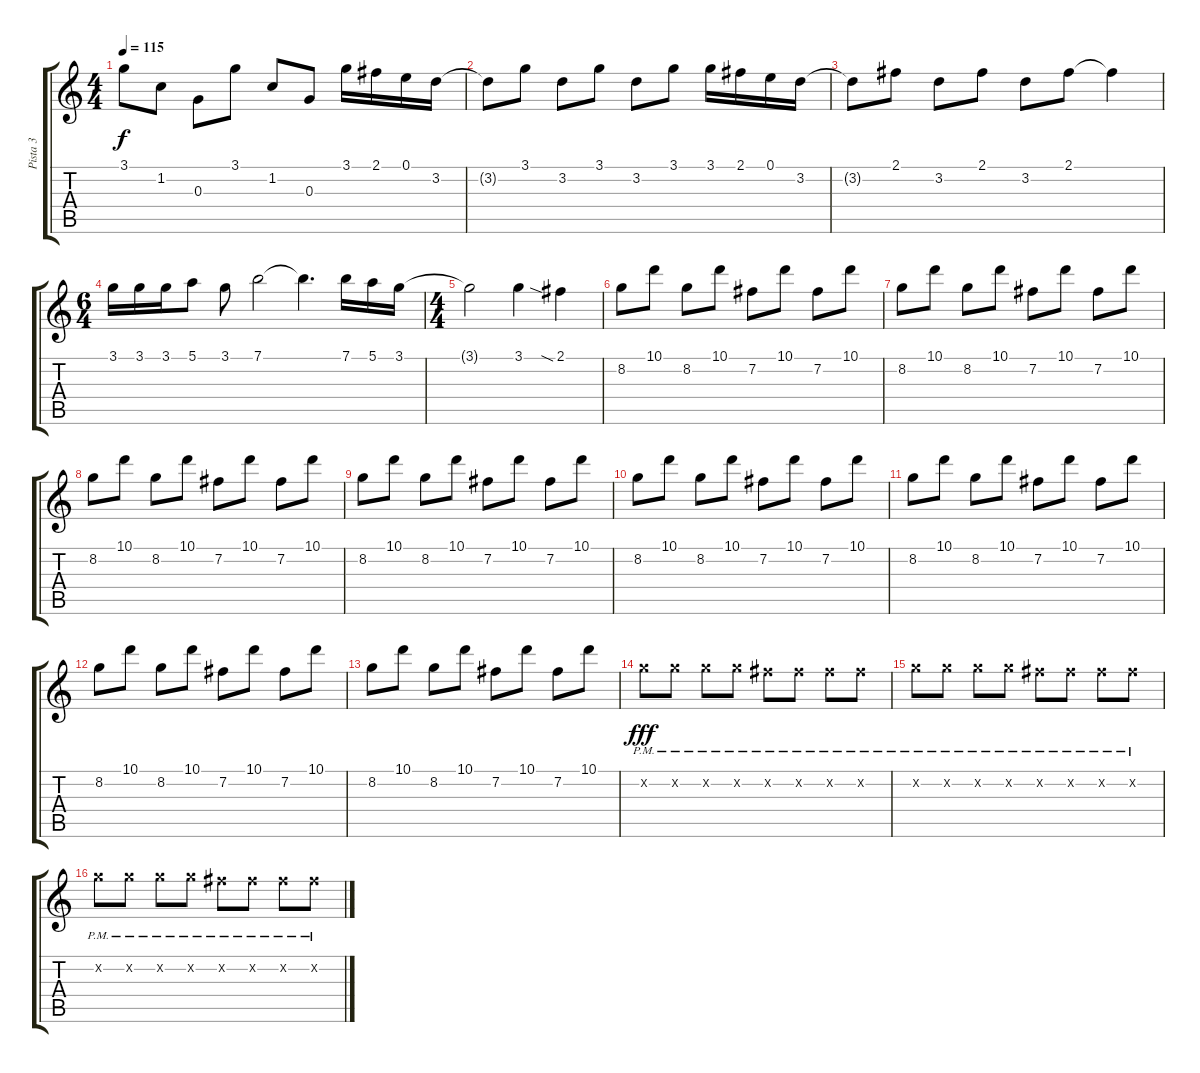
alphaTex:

\track ("Pista 3" "Pista 3") {instrument distortionguitar}
\staff {score tabs}
\tuning (E4 B3 G3 D3 A2 D2) {hide}
\ts (4 4)
\tempo 115
\clef g2
\ks c
3.1.8{dy f} 1.2.8 0.3.8 3.1.8 1.2.8 0.3.8 3.1.16 2.1.16 0.1.16 3.2.16 |
3.2{t}.8 3.1.8 3.2.8 3.1.8 3.2.8 3.1.8 3.1.16 2.1.16 0.1.16 3.2.16 |
3.2{t}.8 2.1.8 3.2.8 2.1.8 3.2.8 2.1.8 2.1{t}.4 |
\ts (6 4)
3.1.16 3.1.16 3.1.16 5.1.8 3.1.8 7.1.2 7.1{t}.4{d} 7.1.16 5.1.16 3.1.16 |
\ts (4 4)
3.1{t}.2 3.1.4 2.1{sia}.4 |
8.2.8 10.1.8 8.2.8 10.1.8 7.2.8 10.1.8 7.2.8 10.1.8 |
8.2.8 10.1.8 8.2.8 10.1.8 7.2.8 10.1.8 7.2.8 10.1.8 |
8.2.8 10.1.8 8.2.8 10.1.8 7.2.8 10.1.8 7.2.8 10.1.8 |
8.2.8 10.1.8 8.2.8 10.1.8 7.2.8 10.1.8 7.2.8 10.1.8 |
8.2.8 10.1.8 8.2.8 10.1.8 7.2.8 10.1.8 7.2.8 10.1.8 |
8.2.8 10.1.8 8.2.8 10.1.8 7.2.8 10.1.8 7.2.8 10.1.8 |
8.2.8 10.1.8 8.2.8 10.1.8 7.2.8 10.1.8 7.2.8 10.1.8 |
8.2.8 10.1.8 8.2.8 10.1.8 7.2.8 10.1.8 7.2.8 10.1.8 |
8.2{pm x}.8{dy fff} 8.2{pm x}.8 8.2{pm x}.8 8.2{pm x}.8 7.2{pm x}.8 7.2{pm x}.8 7.2{pm x}.8 7.2{pm x}.8 |
8.2{pm x}.8 8.2{pm x}.8 8.2{pm x}.8 8.2{pm x}.8 7.2{pm x}.8 7.2{pm x}.8 7.2{pm x}.8 7.2{pm x}.8 |
8.2{pm x}.8 8.2{pm x}.8 8.2{pm x}.8 8.2{pm x}.8 7.2{pm x}.8 7.2{pm x}.8 7.2{pm x}.8 7.2{pm x}.8
